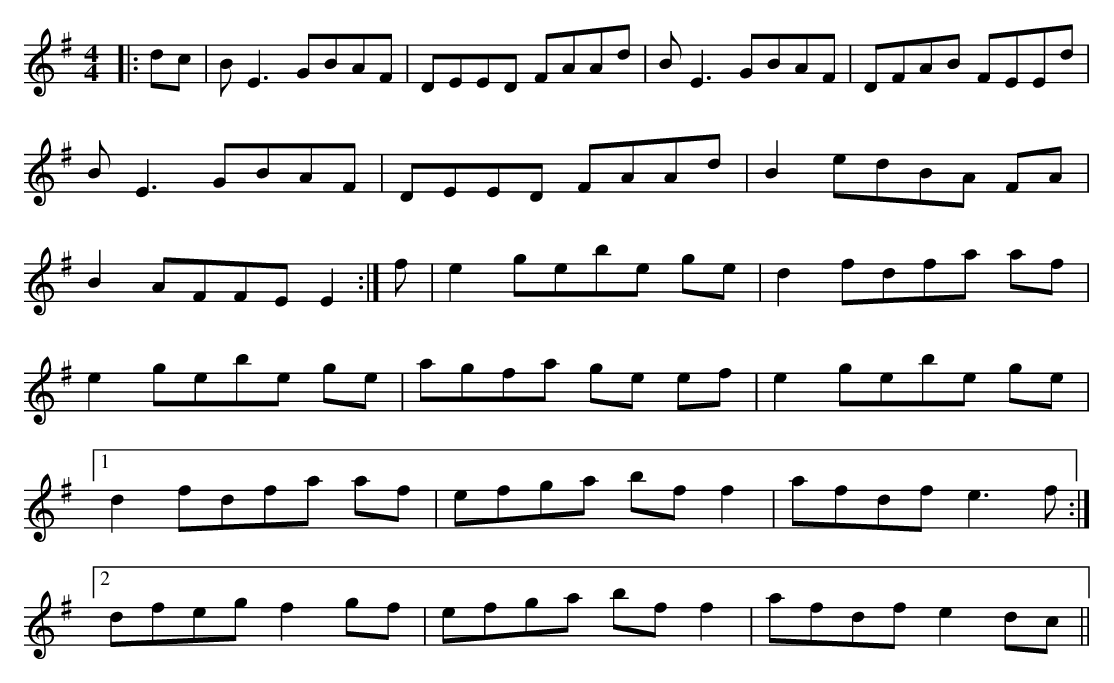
X:1
M:4/4
K:Emin
|:dc|B E3 GBAF|DEED FAAd|B E3 GBAF|DFAB FEEd|
B E3 GBAF|DEED FAAd|B2 edBA FA|
B2 AFFE E2:|f|e2 gebe ge|d2 fdfa af|
e2 gebe ge|agfa ge ef|e2 gebe ge|
[1 d2 fdfa af|efga bf f2|afdf e3 f:|
[2 dfeg f2 gf|efga bf f2|afdf e2 dc||
